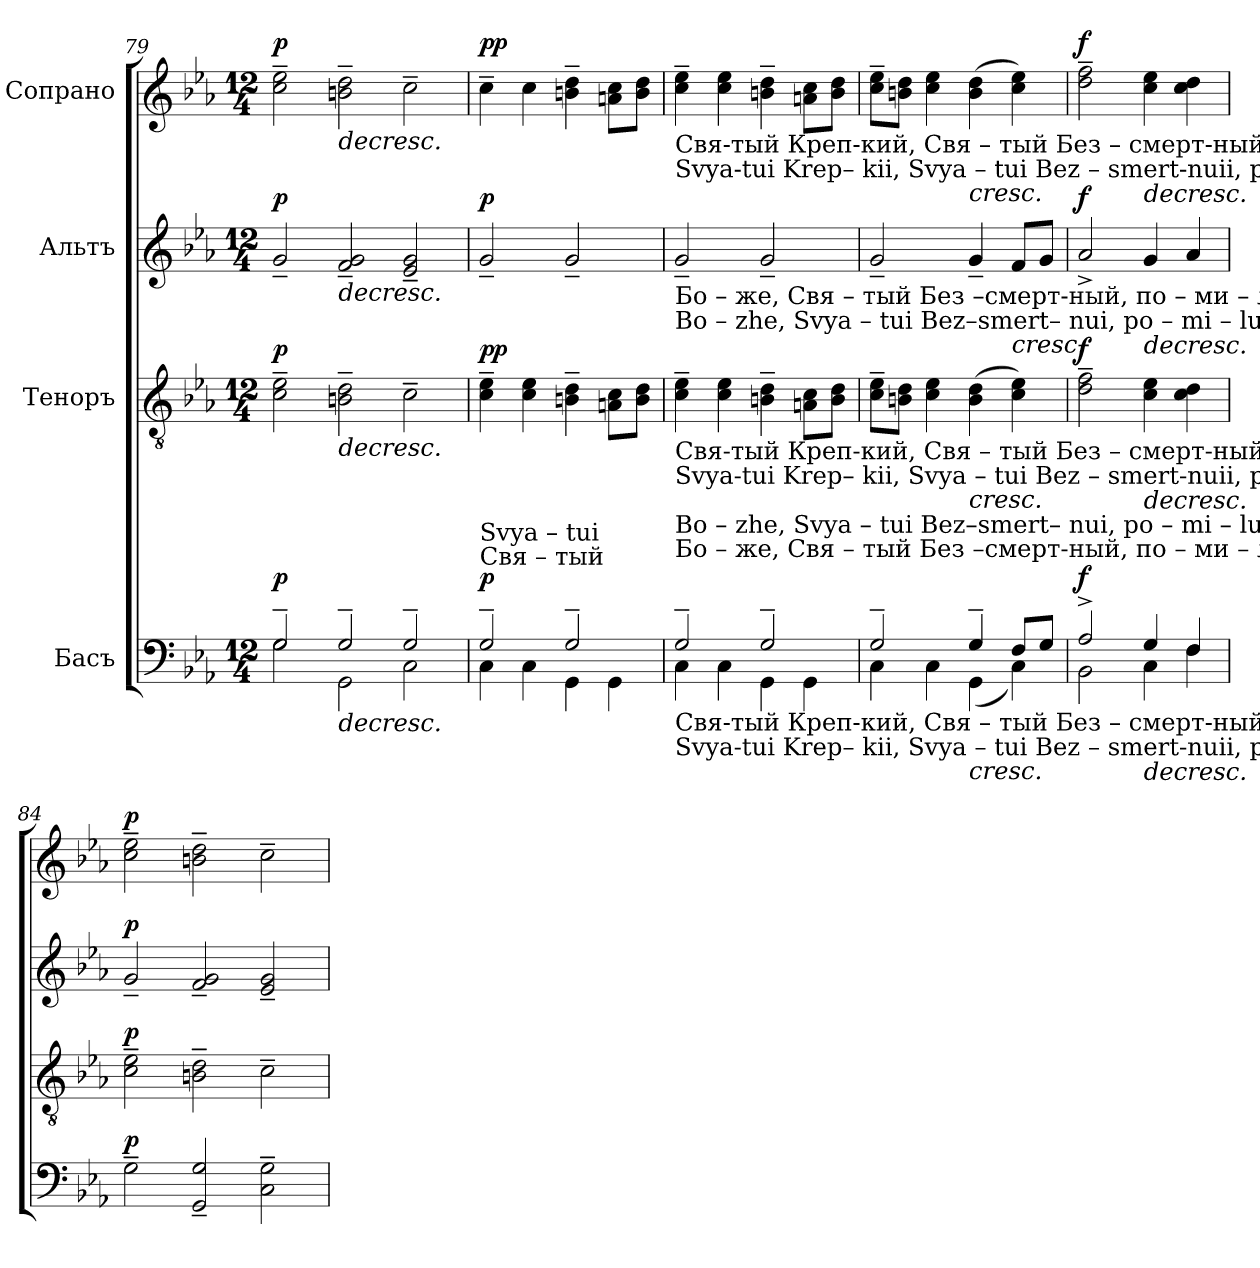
**kern	**dynam	**kern	**dynam	**kern	**dynam	**kern	**dynam
*part4	*part4	*part3	*part3	*part2	*part2	*part1	*part1
*staff4	*staff4	*staff3	*staff3	*staff2	*staff2	*staff1	*staff1
*I"Басъ	*	*I"Теноръ	*	*I"Альтъ	*	*I"Сопрано	*
*clefF4	*	*clefGv2	*	*clefG2	*	*clefG2	*
*k[b-e-a-]	*	*k[b-e-a-]	*	*k[b-e-a-]	*	*k[b-e-a-]	*
*M12/4	*	*M12/4	*	*M12/4	*	*M12/4	*
=79	=79	=79	=79	=79	=79	=79	=79
*^	*	*	*	*	*	*	*
!	!	!LO:DY:a	!	!LO:DY:a	!	!LO:DY:a	!	!LO:DY:a
2G~/	2G\	p	2c\~ 2e-\~	p	2g~/	p	2cc\~ 2ee-\~	p
!	!	!LO:HP:b	!	!LO:HP:b	!	!LO:HP:b	!	!LO:HP:b
2G~/	2GG\	>	2Bn\~ 2d\~	>	2f/~ 2g/~	>	2bn\~ 2dd\~	>
2G~/	2C\	.	2c~\	.	2e-/~ 2g/~	.	2cc~\	.
=80	=80	=80	=80	=80	=80	=80	=80	=80
!LO:TX:a:t=Свя   –   тый	!	!	!	!	!	!	!	!
!LO:TX:a:t=Svya  –    tui	!	!	!	!	!	!	!	!
!	!	!LO:DY:a	!	!LO:DY:a	!	!LO:DY:a	!	!LO:DY:a
2G~/	4C\	p	4c\~ 4e-\~	pp	2g~/	p	4cc~\	pp
.	4C\	.	4c\ 4e-\	.	.	.	4cc\	.
2G~/	4GG\	.	4Bn\~ 4d\~	.	2g~/	.	4bn\~ 4dd\~	.
.	4GG\	.	8An\ 8c\L	.	.	.	8an\ 8cc\L	.
.	.	.	8B\ 8d\J	.	.	.	8b\ 8dd\J	.
!!LO:PB:g=z
=81	=81	=81	=81	=81	=81	=81	=81	=81
!	!	!	!	!	!	!	!LO:TX:b:t=Свя-тый Креп-кий,  Свя  – тый   Без      –   смерт-ный, по  –  ми – луй   нас.	!
!	!	!	!	!	!	!	!LO:TX:b:t=Svya-tui  Krep– kii,    Svya – tui     Bez      –   smert-nuii, po   –  mi  – lui    nas.	!
!	!	!	!	!	!LO:TX:b:t=Бо     –     же,                Свя      –       тый   Без –смерт-ный, по – ми – луй   нас.	!	!	!
!	!	!	!	!	!LO:TX:b:t=Bo     –    zhe,                Svya    –       tui     Bez–smert– nui,   po – mi – lui     nas.	!	!	!
!	!	!	!LO:TX:b:t=Свя-тый Креп-кий,  Свя  – тый   Без      –   смерт-ный, по  –  ми – луй   нас.	!	!	!	!	!
!	!	!	!LO:TX:b:t=Svya-tui  Krep– kii,    Svya – tui     Bez      –   smert-nuii, po   –  mi  – lui    nas.	!	!	!	!	!
!LO:TX:a:t=Бо     –     же,                Свя      –       тый   Без –смерт-ный, по – ми – луй   нас.	!	!	!	!	!	!	!	!
!LO:TX:a:t=Bo     –    zhe,                Svya    –       tui     Bez–smert– nui,   po – mi – lui     nas.	!	!	!	!	!	!	!	!
!LO:TX:b:t=Свя-тый Креп-кий,  Свя  – тый   Без      –   смерт-ный, по  –  ми – луй   нас.	!	!	!	!	!	!	!	!
!LO:TX:b:t=Svya-tui  Krep– kii,    Svya – tui     Bez      –   smert-nuii, po   –  mi  – lui    nas.	!	!	!	!	!	!	!	!
2G~/	4C\	.	4c\~ 4e-\~	.	2g~/	.	4cc\~ 4ee-\~	.
.	4C\	.	4c\ 4e-\	.	.	.	4cc\ 4ee-\	.
2G~/	4GG\	.	4Bn\~ 4d\~	.	2g~/	.	4bn\~ 4dd\~	.
.	4GG\	.	8An\ 8c\L	.	.	.	8an\ 8cc\L	.
.	.	.	8B\ 8d\J	.	.	.	8b\ 8dd\J	.
=82	=82	=82	=82	=82	=82	=82	=82	=82
2G~/	4C\	.	8c\~ 8e-\~L	.	2g~/	.	8cc\~ 8ee-\~L	.
.	.	.	8Bn\ 8d\J	.	.	.	8bn\ 8dd\J	.
.	4C\	.	4c\ 4e-\	.	.	.	4cc\ 4ee-\	.
!	!	!LO:HP:b	!	!LO:HP:b	!	!	!	!LO:HP:b
4G~/	(4GG\	<	(4B\ 4d\	<	4g~/	.	(4b\ 4dd\	<
!	!	!	!	!	!	!LO:HP:b	!	!
8F/L	4C\)	.	4c\ 4e-\)	.	8f/L	<	4cc\ 4ee-\)	.
8G/J	.	.	.	.	8g/J	.	.	.
*v	*v	*	*	*	*	*	*	*
.	]	.	]	.	]	.	]
=83	=83	=83	=83	=83	=83	=83	=83
*^	*	*	*	*	*	*	*
!	!	!LO:DY:a	!	!LO:DY:a	!	!LO:DY:a	!	!LO:DY:a
2A-^/	2BB-\	f	2d\~ 2f\~	f	2a-^/	f	2dd\~ 2ff\~	f
!	!	!LO:HP:b	!	!LO:HP:b	!	!LO:HP:b	!	!LO:HP:b
4G/	4C\	>	4c\ 4e-\	>	4g/	>	4cc\ 4ee-\	>
4F/	4F\	.	4c\ 4d\	.	4a-/	.	4cc\ 4dd\	.
*v	*v	*	*	*	*	*	*	*
.	[	.	[	.	[	.	[
=84	=84	=84	=84	=84	=84	=84	=84
!	!LO:DY:a	!	!LO:DY:a	!	!LO:DY:a	!	!LO:DY:a
2G~\	p	2c\~ 2e-\~	p	2g~/	p	2cc\~ 2ee-\~	p
2GG/~ 2G/~	.	2Bn\~ 2d\~	.	2f/~ 2g/~	.	2bn\~ 2dd\~	.
2C\~ 2G\~	.	2c~\	.	2e-/~ 2g/~	.	2cc~\	.
.	]	.	]	.	]	.	]
=	=	=	=	=	=	=	=
*-	*-	*-	*-	*-	*-	*-	*-
